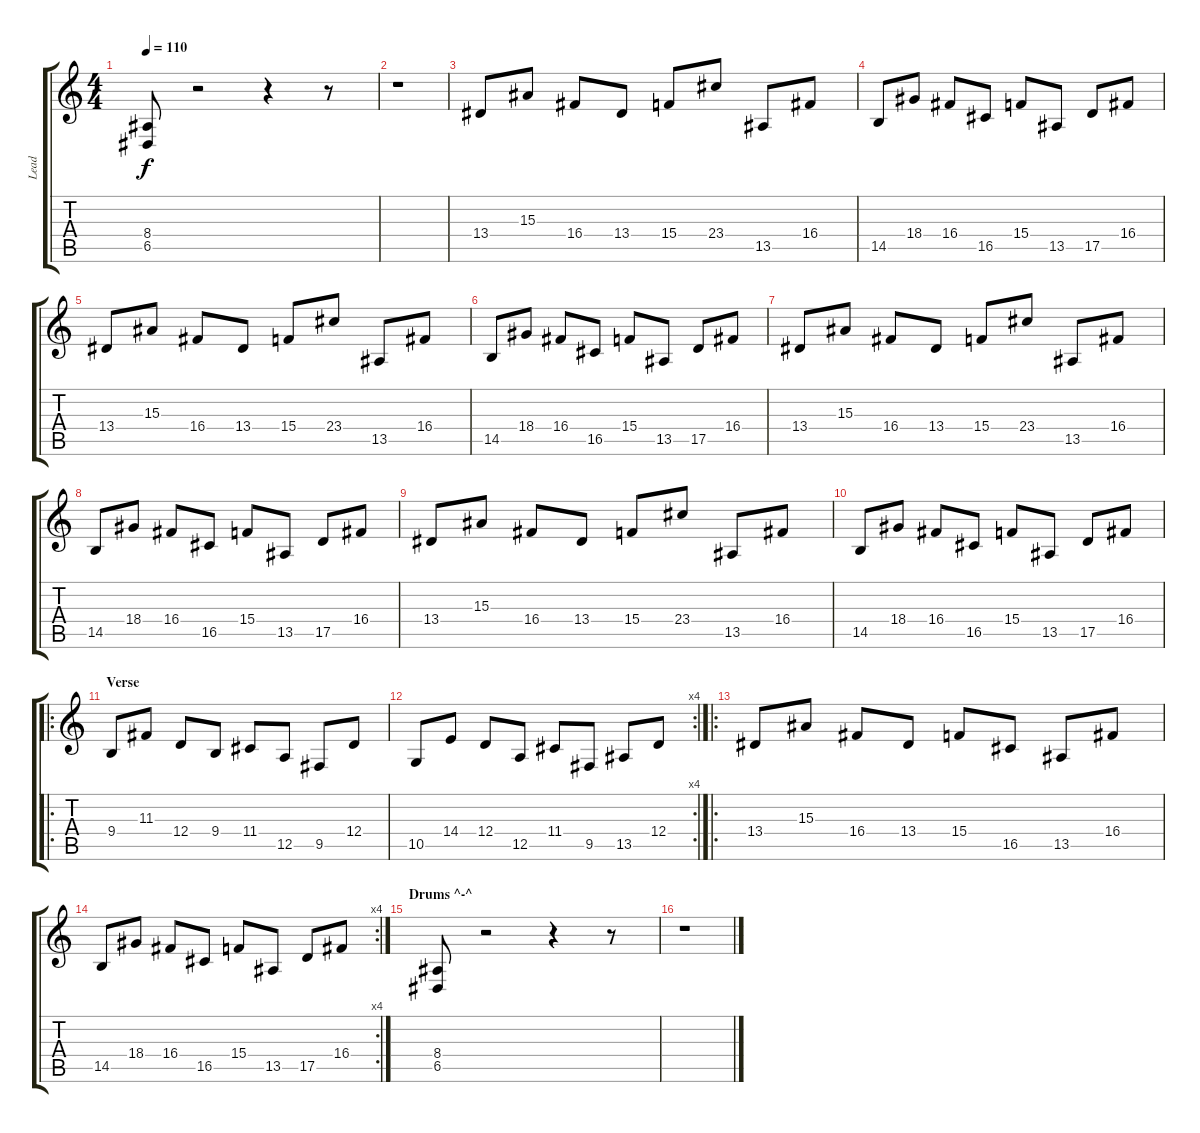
\track ("Lead" "Lead") {instrument synthstrings1}
\staff {score tabs}
\tuning (E4 B3 G3 D3 A2 E2) {hide}
\ts (4 4)
\tempo 110
\clef g2
\ks c
(8.4 6.5).8{dy f} r.2 r.4 r.8 |
r.1 |
13.4.8 15.3.8 16.4.8 13.4.8 15.4.8 23.4.8 13.5.8 16.4.8 |
14.5.8 18.4.8 16.4.8 16.5.8 15.4.8 13.5.8 17.5.8 16.4.8 |
13.4.8 15.3.8 16.4.8 13.4.8 15.4.8 23.4.8 13.5.8 16.4.8 |
14.5.8 18.4.8 16.4.8 16.5.8 15.4.8 13.5.8 17.5.8 16.4.8 |
13.4.8 15.3.8 16.4.8 13.4.8 15.4.8 23.4.8 13.5.8 16.4.8 |
14.5.8 18.4.8 16.4.8 16.5.8 15.4.8 13.5.8 17.5.8 16.4.8 |
13.4.8 15.3.8 16.4.8 13.4.8 15.4.8 23.4.8 13.5.8 16.4.8 |
14.5.8 18.4.8 16.4.8 16.5.8 15.4.8 13.5.8 17.5.8 16.4.8 |
\ro
\section ("" "Verse")
9.4.8{volume 15} 11.3.8 12.4.8 9.4.8 11.4.8 12.5.8 9.5.8 12.4.8 |
\rc 4
10.5.8 14.4.8 12.4.8 12.5.8 11.4.8 9.5.8 13.5.8 12.4.8 |
\ro
13.4.8 15.3.8 16.4.8 13.4.8 15.4.8 16.5.8 13.5.8 16.4.8 |
\rc 4
14.5.8 18.4.8 16.4.8 16.5.8 15.4.8 13.5.8 17.5.8 16.4.8 |
\section ("" "Drums ^-^")
(8.4 6.5).8 r.2 r.4 r.8 |
r.1
